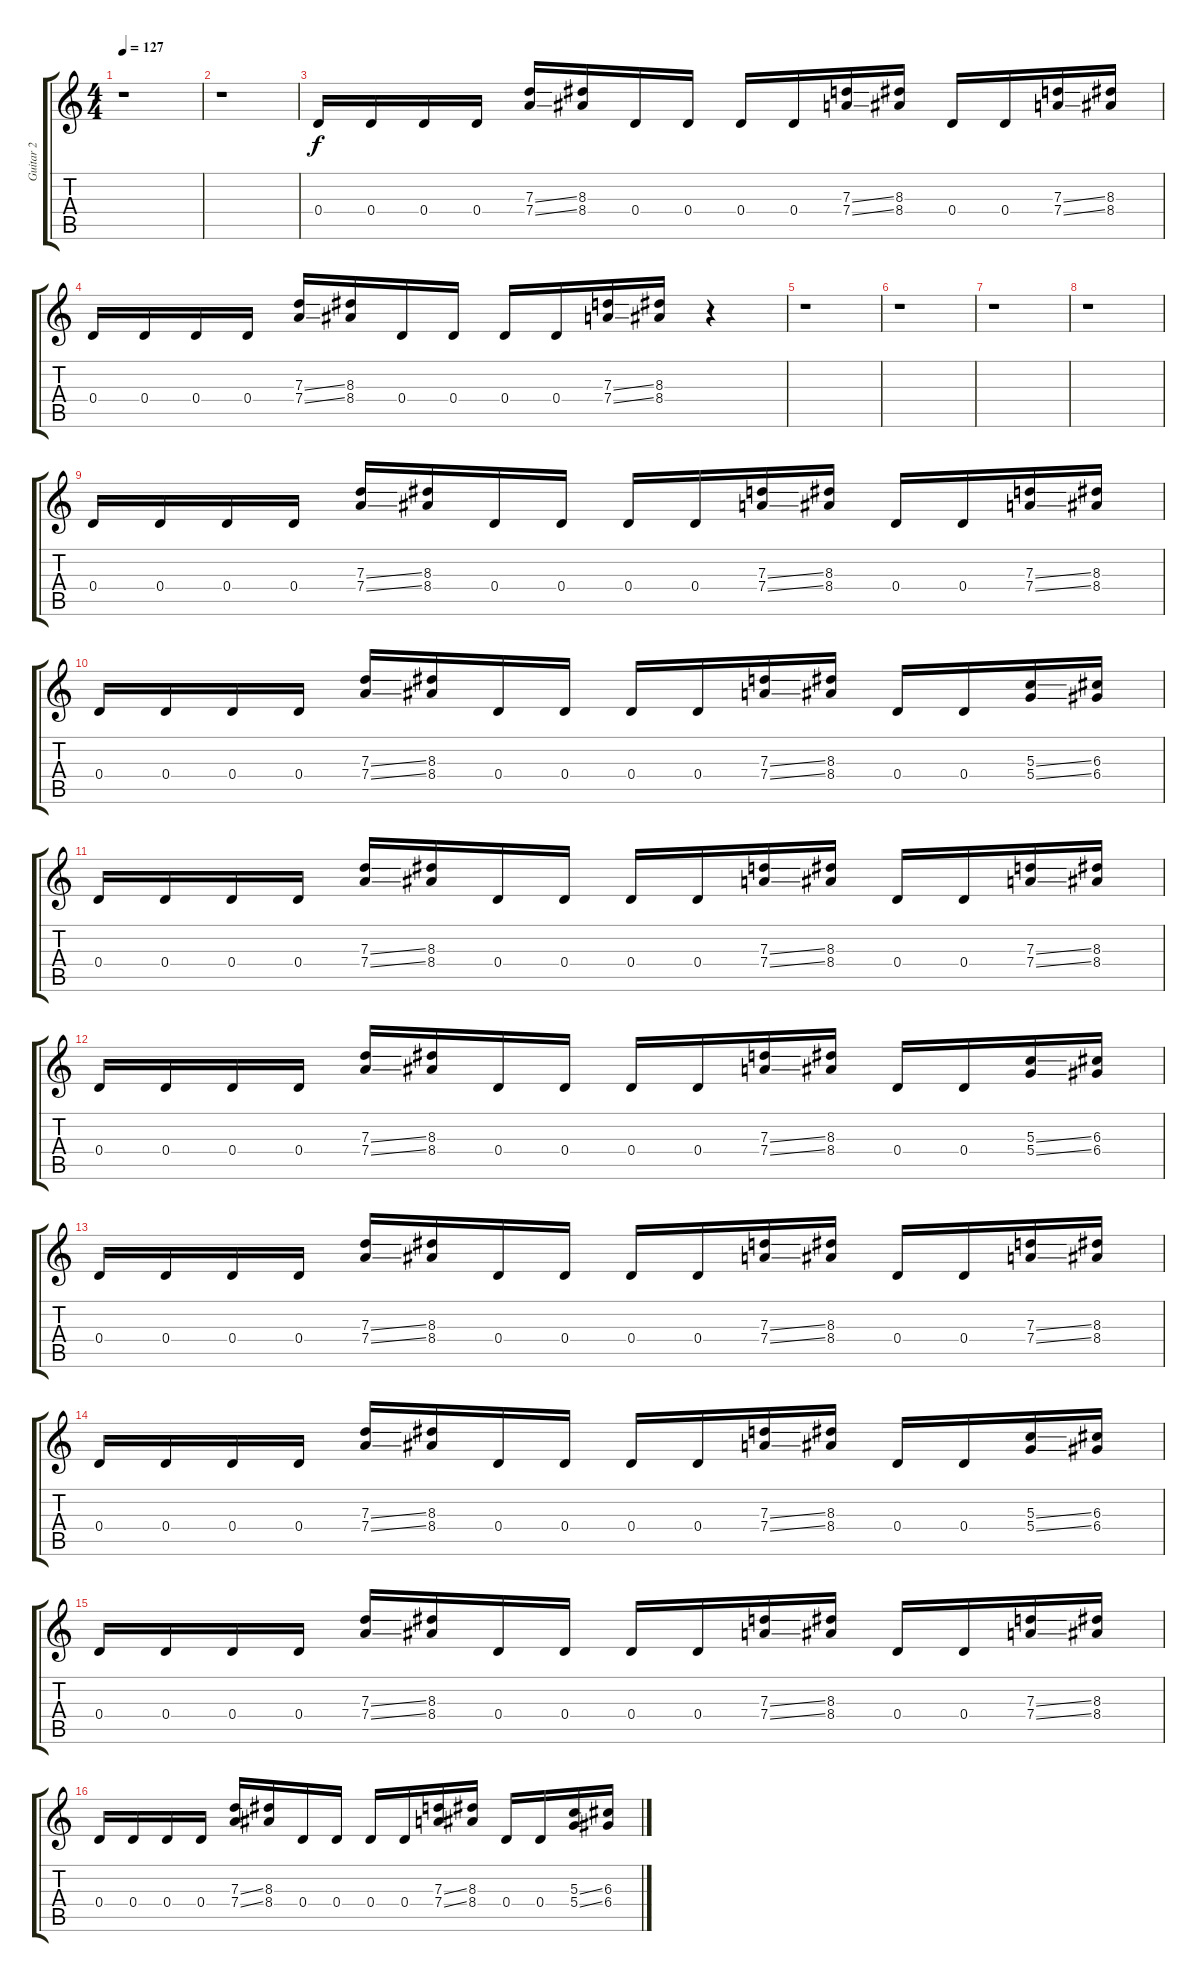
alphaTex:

\track ("Guitar 2" "Guitar 2") {instrument distortionguitar}
\staff {score tabs}
\tuning (E4 B3 G3 D3 A2 D2) {hide}
\ts (4 4)
\tempo 127
\clef g2
\ks c
r.1{dy f} |
r.1 |
0.4.16 0.4.16 0.4.16 0.4.16 (7.3{ss} 7.4{ss}).16 (8.3 8.4).16 0.4.16 0.4.16 0.4.16 0.4.16 (7.3{ss} 7.4{ss}).16 (8.3 8.4).16 0.4.16 0.4.16 (7.3{ss} 7.4{ss}).16 (8.3 8.4).16 |
0.4.16 0.4.16 0.4.16 0.4.16 (7.3{ss} 7.4{ss}).16 (8.3 8.4).16 0.4.16 0.4.16 0.4.16 0.4.16 (7.3{ss} 7.4{ss}).16 (8.3 8.4).16 r.4 |
r.1 |
r.1 |
r.1 |
r.1 |
0.4.16 0.4.16 0.4.16 0.4.16 (7.3{ss} 7.4{ss}).16 (8.3 8.4).16 0.4.16 0.4.16 0.4.16 0.4.16 (7.3{ss} 7.4{ss}).16 (8.3 8.4).16 0.4.16 0.4.16 (7.3{ss} 7.4{ss}).16 (8.3 8.4).16 |
0.4.16 0.4.16 0.4.16 0.4.16 (7.3{ss} 7.4{ss}).16 (8.3 8.4).16 0.4.16 0.4.16 0.4.16 0.4.16 (7.3{ss} 7.4{ss}).16 (8.3 8.4).16 0.4.16 0.4.16 (5.3{ss} 5.4{ss}).16 (6.3 6.4).16 |
0.4.16 0.4.16 0.4.16 0.4.16 (7.3{ss} 7.4{ss}).16 (8.3 8.4).16 0.4.16 0.4.16 0.4.16 0.4.16 (7.3{ss} 7.4{ss}).16 (8.3 8.4).16 0.4.16 0.4.16 (7.3{ss} 7.4{ss}).16 (8.3 8.4).16 |
0.4.16 0.4.16 0.4.16 0.4.16 (7.3{ss} 7.4{ss}).16 (8.3 8.4).16 0.4.16 0.4.16 0.4.16 0.4.16 (7.3{ss} 7.4{ss}).16 (8.3 8.4).16 0.4.16 0.4.16 (5.3{ss} 5.4{ss}).16 (6.3 6.4).16 |
0.4.16 0.4.16 0.4.16 0.4.16 (7.3{ss} 7.4{ss}).16 (8.3 8.4).16 0.4.16 0.4.16 0.4.16 0.4.16 (7.3{ss} 7.4{ss}).16 (8.3 8.4).16 0.4.16 0.4.16 (7.3{ss} 7.4{ss}).16 (8.3 8.4).16 |
0.4.16 0.4.16 0.4.16 0.4.16 (7.3{ss} 7.4{ss}).16 (8.3 8.4).16 0.4.16 0.4.16 0.4.16 0.4.16 (7.3{ss} 7.4{ss}).16 (8.3 8.4).16 0.4.16 0.4.16 (5.3{ss} 5.4{ss}).16 (6.3 6.4).16 |
0.4.16 0.4.16 0.4.16 0.4.16 (7.3{ss} 7.4{ss}).16 (8.3 8.4).16 0.4.16 0.4.16 0.4.16 0.4.16 (7.3{ss} 7.4{ss}).16 (8.3 8.4).16 0.4.16 0.4.16 (7.3{ss} 7.4{ss}).16 (8.3 8.4).16 |
0.4.16 0.4.16 0.4.16 0.4.16 (7.3{ss} 7.4{ss}).16 (8.3 8.4).16 0.4.16 0.4.16 0.4.16 0.4.16 (7.3{ss} 7.4{ss}).16 (8.3 8.4).16 0.4.16 0.4.16 (5.3{ss} 5.4{ss}).16 (6.3 6.4).16
